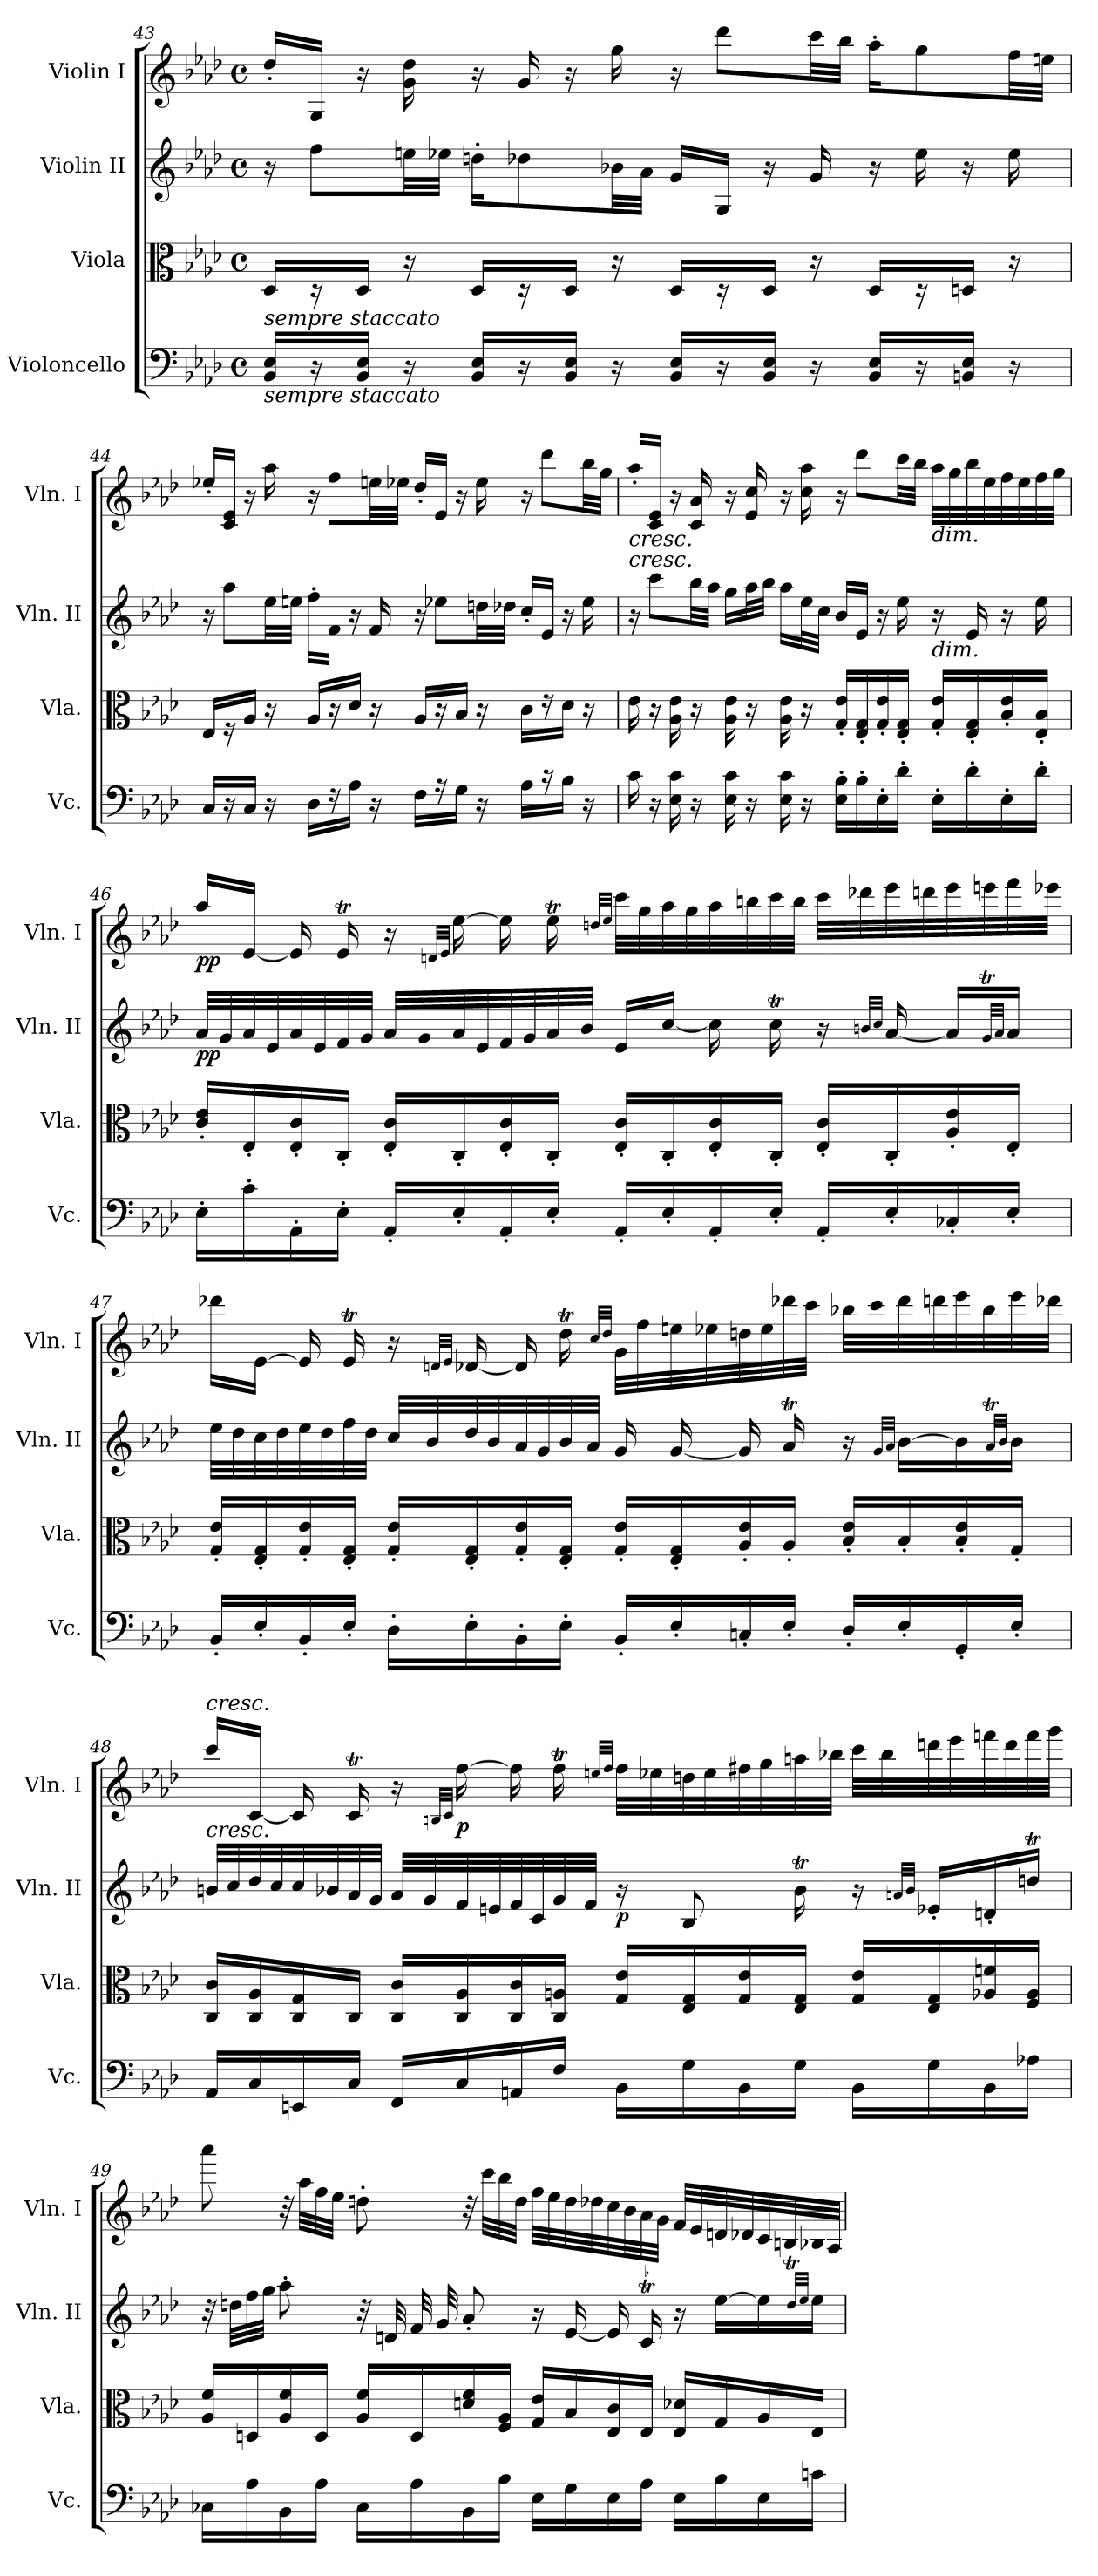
**kern	**kern	**kern	**dynam	**kern	**dynam
*part4	*part3	*part2	*part2	*part1	*part1
*staff4	*staff3	*staff2	*staff2	*staff1	*staff1
*I"Violoncello	*I"Viola	*I"Violin II	*	*I"Violin I	*
*I'Vc.	*I'Vla.	*I'Vln. II	*	*I'Vln. I	*
*clefF4	*clefC3	*clefG2	*	*clefG2	*
*k[b-e-a-d-]	*k[b-e-a-d-]	*k[b-e-a-d-]	*	*k[b-e-a-d-]	*
*A-:	*A-:	*A-:	*	*A-:	*
*M4/4	*M4/4	*M4/4	*	*M4/4	*
*met(c)	*met(c)	*met(c)	*	*met(c)	*
=43	=43	=43	=43	=43	=43
!	!LO:TX:b:i:t=sempre staccato	!	!	!	!
!LO:TX:b:i:t=sempre staccato	!	!	!	!	!
16BB-/ 16E-/LL	16D-/LL	16r	.	16dd-'/LL	.
16r	16r	8ff\L	.	16G/JJ	.
16BB-/ 16E-/JJ	16D-/JJ	.	.	16r	.
16r	16r	32een\LL	.	16g\ 16dd-\	.
.	.	32ee-X\JJJ	.	.	.
16BB-/ 16E-/LL	16D-/LL	16ddn'\KL	.	16r	.
16r	16r	8dd-X\	.	16g/	.
16BB-/ 16E-/JJ	16D-/JJ	.	.	16r	.
16r	16r	32b-X\LL	.	16gg\	.
.	.	32a-\JJJ	.	.	.
16BB-/ 16E-/LL	16D-/LL	16g/LL	.	16r	.
16r	16r	16G/JJ	.	8ddd-\L	.
16BB-/ 16E-/JJ	16D-/JJ	16r	.	.	.
16r	16r	16g/	.	32ccc\LL	.
.	.	.	.	32bb-\JJJ	.
16BB-/ 16E-/LL	16D-/LL	16r	.	16aa-'\KL	.
16r	16r	16ee-\	.	8gg\	.
16BBn/ 16E-/JJ	16Dn/JJ	16r	.	.	.
16r	16r	16ee-\	.	32ff\LL	.
.	.	.	.	32een\JJJ	.
=44	=44	=44	=44	=44	=44
16C/LL	16E-/LL	16r	.	16ee-X'/LL	.
16r	16r	8aa-\L	.	16c/ 16e-/JJ	.
16C/JJ	16A-/JJ	.	.	16r	.
16r	16r	32ee-\LL	.	16aa-\	.
.	.	32een\JJJ	.	.	.
16D-\LL	16A-/LL	16ff'\LL	.	16r	.
16r	16r	16f\JJ	.	8ff\L	.
16A-\JJ	16d-/JJ	16r	.	.	.
16r	16r	16f/	.	32een\LL	.
.	.	.	.	32ee-X\JJJ	.
16F\LL	16A-/LL	16r	.	16dd-'/LL	.
16r	16r	8ee-X\L	.	16e-/JJ	.
16G\JJ	16B-/JJ	.	.	16r	.
16r	16r	32ddn\LL	.	16ee-\	.
.	.	32dd-X\JJJ	.	.	.
16A-\LL	16c\LL	16cc'/LL	.	16r	.
16r	16r	16e-/JJ	.	8ddd-\L	.
16B-\JJ	16d-\JJ	16r	.	.	.
16r	16r	16ee-\	.	32bb-\LL	.
.	.	.	.	32gg\JJJ	.
=45	=45	=45	=45	=45	=45
!	!	!LO:TX:a:i:t=cresc.	!	!	!
!	!	!LO:TX:a:i:t=cresc.	!	!	!
16c\	16e-\	16r	.	16aa-'/LL	.
16r	16r	8ccc\L	.	16c/ 16e-/JJ	.
16E-\ 16c\	16A-\ 16e-\	.	.	16r	.
16r	16r	32bb-\LL	.	16c/ 16a-/	.
.	.	32aa-\JJJ	.	.	.
16E-\ 16c\	16A-\ 16e-\	16gg\LL	.	16r	.
16r	16r	32aa-\L	.	16e-/ 16cc/	.
.	.	32bb-\JJJ	.	.	.
16E-\ 16c\	16A-\ 16e-\	16aa-\LL	.	16r	.
16r	16r	32ee-\L	.	16cc\ 16aa-\	.
.	.	32cc\JJJ	.	.	.
16E-\' 16B-\'LL	16G/' 16e-/'LL	16b-/LL	.	16r	.
16B-'\	16E-/' 16G/'	16e-/JJ	.	8ddd-\L	.
16E-'\	16G/' 16e-/'	16r	.	.	.
16d-'\JJ	16E-/' 16G/'JJ	16ee-\	.	32ccc\LL	.
.	.	.	.	32bb-\JJJ	.
!	!	!	!	!LO:TX:b:i:t=dim.	!
!	!	!LO:TX:b:i:t=dim.	!	!	!
16E-'\LL	16G/' 16e-/'LL	16r	.	32aa-\LLL	.
.	.	.	.	32gg\	.
16d-'\	16E-/' 16G/'	16e-/	.	32bb-\	.
.	.	.	.	32ee-\	.
16E-'\	16B-/' 16e-/'	16r	.	32ff\	.
.	.	.	.	32ee-\	.
16d-'\JJ	16E-/' 16B-/'JJ	16ee-\	.	32ff\	.
.	.	.	.	32gg\JJJ	.
=46	=46	=46	=46	=46	=46
!	!	!	!LO:DY:b	!	!LO:DY:b
16E-'\LL	16c/' 16e-/'LL	32a-/LLL	pp	16aa-/LL	pp
.	.	32g/	.	.	.
16c'\	16E-'/	32a-/	.	[16e-/JJ	.
.	.	32e-/	.	.	.
16AA-'\	16E-/' 16c/'	32a-/	.	16e-/]	.
.	.	32e-/	.	.	.
16E-'\JJ	16C'/JJ	32f/	.	16e-T/	.
.	.	32g/JJJ	.	.	.
16AA-'/LL	16E-/' 16c/'LL	32a-/LLL	.	16r	.
.	.	32g/	.	.	.
.	.	.	.	32qdn/LLL	.
.	.	.	.	32qe-/JJJ	.
16E-'/	16C'/	32a-/	.	[16ee-\	.
.	.	32e-/	.	.	.
16AA-'/	16E-/' 16c/'	32f/	.	16ee-\]	.
.	.	32g/	.	.	.
16E-'/JJ	16C'/JJ	32a-/	.	16ee-T\	.
.	.	32b-/JJJ	.	.	.
.	.	.	.	32qddn/LLL	.
.	.	.	.	32qee-/JJJ	.
16AA-'/LL	16E-/' 16c/'LL	16e-/LL	.	32ccc\LLL	.
.	.	.	.	32gg\	.
16E-'/	16C'/	[16cc/JJ	.	32aa-\	.
.	.	.	.	32gg\	.
16AA-'/	16E-/' 16c/'	16cc\]	.	32aa-\	.
.	.	.	.	32bbn\	.
16E-'/JJ	16C'/JJ	16cct\	.	32ccc\	.
.	.	.	.	32bb\JJJ	.
16AA-'/LL	16E-/' 16c/'LL	16r	.	32ccc\LLL	.
.	.	.	.	32ddd-X\	.
.	.	32qbn/LLL	.	.	.
.	.	32qcc/JJJ	.	.	.
16E-'/	16C'/	[16a-/	.	32eee-\	.
.	.	.	.	32dddn\	.
16C-X'/	16A-/' 16e-/'	16a-/LL]	.	32eee-\	.
.	.	.	.	32eeen\	.
.	.	32qgt/LLL	.	.	.
.	.	32qa-/JJJ	.	.	.
16E-'/JJ	16E-'/JJ	16a-/JJ	.	32fff\	.
.	.	.	.	32eee-X\JJJ	.
=47	=47	=47	=47	=47	=47
16BB-'/LL	16G/' 16e-/'LL	32ee-\LLL	.	16ddd-X\LL	.
.	.	32dd-\	.	.	.
16E-'/	16E-/' 16G/'	32cc\	.	[16e-\JJ	.
.	.	32dd-\	.	.	.
16BB-'/	16G/' 16e-/'	32ee-\	.	16e-/]	.
.	.	32dd-\	.	.	.
16E-'/JJ	16E-/' 16G/'JJ	32ff\	.	16e-T/	.
.	.	32dd-\JJJ	.	.	.
16D-'\LL	16G/' 16e-/'LL	32cc/LLL	.	16r	.
.	.	32b-/	.	.	.
.	.	.	.	32qdn/LLL	.
.	.	.	.	32qe-/JJJ	.
16E-'\	16E-/' 16G/'	32dd-/	.	[16d-X/	.
.	.	32b-/	.	.	.
16BB-'\	16G/' 16e-/'	32a-/	.	16d-/]	.
.	.	32g/	.	.	.
16E-'\JJ	16E-/' 16G/'JJ	32b-/	.	16dd-T\	.
.	.	32a-/JJJ	.	.	.
.	.	.	.	32qcc/LLL	.
.	.	.	.	32qdd-/JJJ	.
16BB-'/LL	16G/' 16e-/'LL	16g/	.	32g\LLL	.
.	.	.	.	32ff\	.
16E-'/	16E-/' 16G/'	[16g/	.	32een\	.
.	.	.	.	32ee-X\	.
16Cn'/	16A-/' 16e-/'	16g/]	.	32ddn\	.
.	.	.	.	32ee-\	.
16E-'/JJ	16A-'/JJ	16a-T/	.	32ddd-X\	.
.	.	.	.	32ccc\JJJ	.
16D-'/LL	16B-/' 16e-/'LL	16r	.	32bb-X\LLL	.
.	.	.	.	32ccc\	.
.	.	32qg/LLL	.	.	.
.	.	32qa-/JJJ	.	.	.
16E-'/	16B-'/	[16b-\LL	.	32ddd-\	.
.	.	.	.	32dddn\	.
16GG'/	16B-/' 16e-/'	16b-\]	.	32eee-\	.
.	.	.	.	32bb-\	.
.	.	32qa-T/LLL	.	.	.
.	.	32qb-/JJJ	.	.	.
16E-'/JJ	16G'/JJ	16b-\JJ	.	32eee-\	.
.	.	.	.	32ddd-X\JJJ	.
=48	=48	=48	=48	=48	=48
!	!	!	!	!LO:TX:a:i:t=cresc.	!
!	!	!LO:TX:a:i:t=cresc.	!	!	!
16AA-/LL	16C/ 16c/LL	32bn/LLL	.	16ccc/LL	.
.	.	32cc/	.	.	.
16C/	16C/ 16A-/	32dd-/	.	[16c/JJ	.
.	.	32cc/	.	.	.
16EEn/	16C/ 16G/	32cc/	.	16c/]	.
.	.	32b-X/	.	.	.
16C/JJ	16C/JJ	32a-/	.	16ct/	.
.	.	32g/JJJ	.	.	.
16FF/LL	16C/ 16c/LL	32a-/LLL	.	16r	.
.	.	32g/	.	.	.
.	.	.	.	32qBn/LLL	.
.	.	.	.	32qc/JJJ	.
!	!	!	!	!	!LO:DY:b
16C/	16C/ 16A-/	32f/	.	[16ff\	p
.	.	32en/	.	.	.
16AAn/	16C/ 16c/	32f/	.	16ff\]	.
.	.	32c/	.	.	.
16F/JJ	16C/ 16An/JJ	32g/	.	16ffT\	.
.	.	32f/JJJ	.	.	.
.	.	.	.	32qeen/LLL	.
.	.	.	.	32qff/JJJ	.
!	!	!	!LO:DY:b	!	!
16BB-\LL	16G/ 16e-/LL	16r	p	32ff\LLL	.
.	.	.	.	32ee-X\	.
16G\	16E-/ 16G/	8B-/	.	32ddn\	.
.	.	.	.	32ee-\	.
16BB-\	16G/ 16e-/	.	.	32ff#X\	.
.	.	.	.	32gg\	.
16G\JJ	16E-/ 16G/JJ	16b-T\	.	32aan\	.
.	.	.	.	32bb-X\JJJ	.
16BB-\LL	16G/ 16e-/LL	16r	.	32ccc\LLL	.
.	.	.	.	32bb-\	.
.	.	32qan/LLL	.	.	.
.	.	32qb-/JJJ	.	.	.
16G\	16E-/ 16G/	16e-X'/LL	.	32dddn\	.
.	.	.	.	32eee-\	.
16BB-\	16A-X/ 16fn/	16dn'/	.	32fffn\	.
.	.	.	.	32ddd\	.
16A-X\JJ	16F/ 16A-/JJ	16ddnt/JJ	.	32fff\	.
.	.	.	.	32ggg\JJJ	.
=49	=49	=49	=49	=49	=49
16C-X\LL	16A-/ 16f/LL	32r	.	8aaa-\	.
.	.	32ddn\LLL	.	.	.
16A-\	16Dn/	32ff\	.	.	.
.	.	32gg\JJJ	.	.	.
16BB-\	16A-/ 16f/	8aa-'\	.	32r	.
.	.	.	.	32aa-\LLL	.
16A-\JJ	16D/JJ	.	.	32ff\	.
.	.	.	.	32ee-\JJJ	.
16C-\LL	16A-/ 16f/LL	32r	.	8ddn'\	.
.	.	32dn/	.	.	.
16A-\	16D/	32f/	.	.	.
.	.	32g/	.	.	.
16BB-\	16dn/ 16f/	8a-'/	.	32r	.
.	.	.	.	32ccc\LLL	.
16B-\JJ	16F/ 16A-/JJ	.	.	32bb-\	.
.	.	.	.	32dd\JJJ	.
16E-\LL	16G/ 16e-/LL	16r	.	32ff\LLL	.
.	.	.	.	32ee-\	.
16G\	16B-/	[16e-/	.	32dd\	.
.	.	.	.	32dd-X\	.
16E-\	16E-/ 16c/	16e-/]	.	32cc\	.
.	.	.	.	32b-\	.
16A-\JJ	16E-/JJ	16ct/	.	32a-\	.
.	.	.	.	32g\JJJ	.
16E-\LL	16E-/ 16d-X/LL	16r	.	32f/LLL	.
.	.	.	.	32e-/	.
16B-\	16G/	[16ee-\LL	.	32dn/	.
.	.	.	.	32d-X/	.
16E-\	16A-/	16ee-\]	.	32c/	.
.	.	.	.	32Bn/	.
.	.	32qddt/LLL	.	.	.
.	.	32qee-/JJJ	.	.	.
16cn\JJ	16E-/JJ	16ee-\JJ	.	32B-X/	.
.	.	.	.	32A-/JJJ	.
=	=	=	=	=	=
*-	*-	*-	*-	*-	*-
